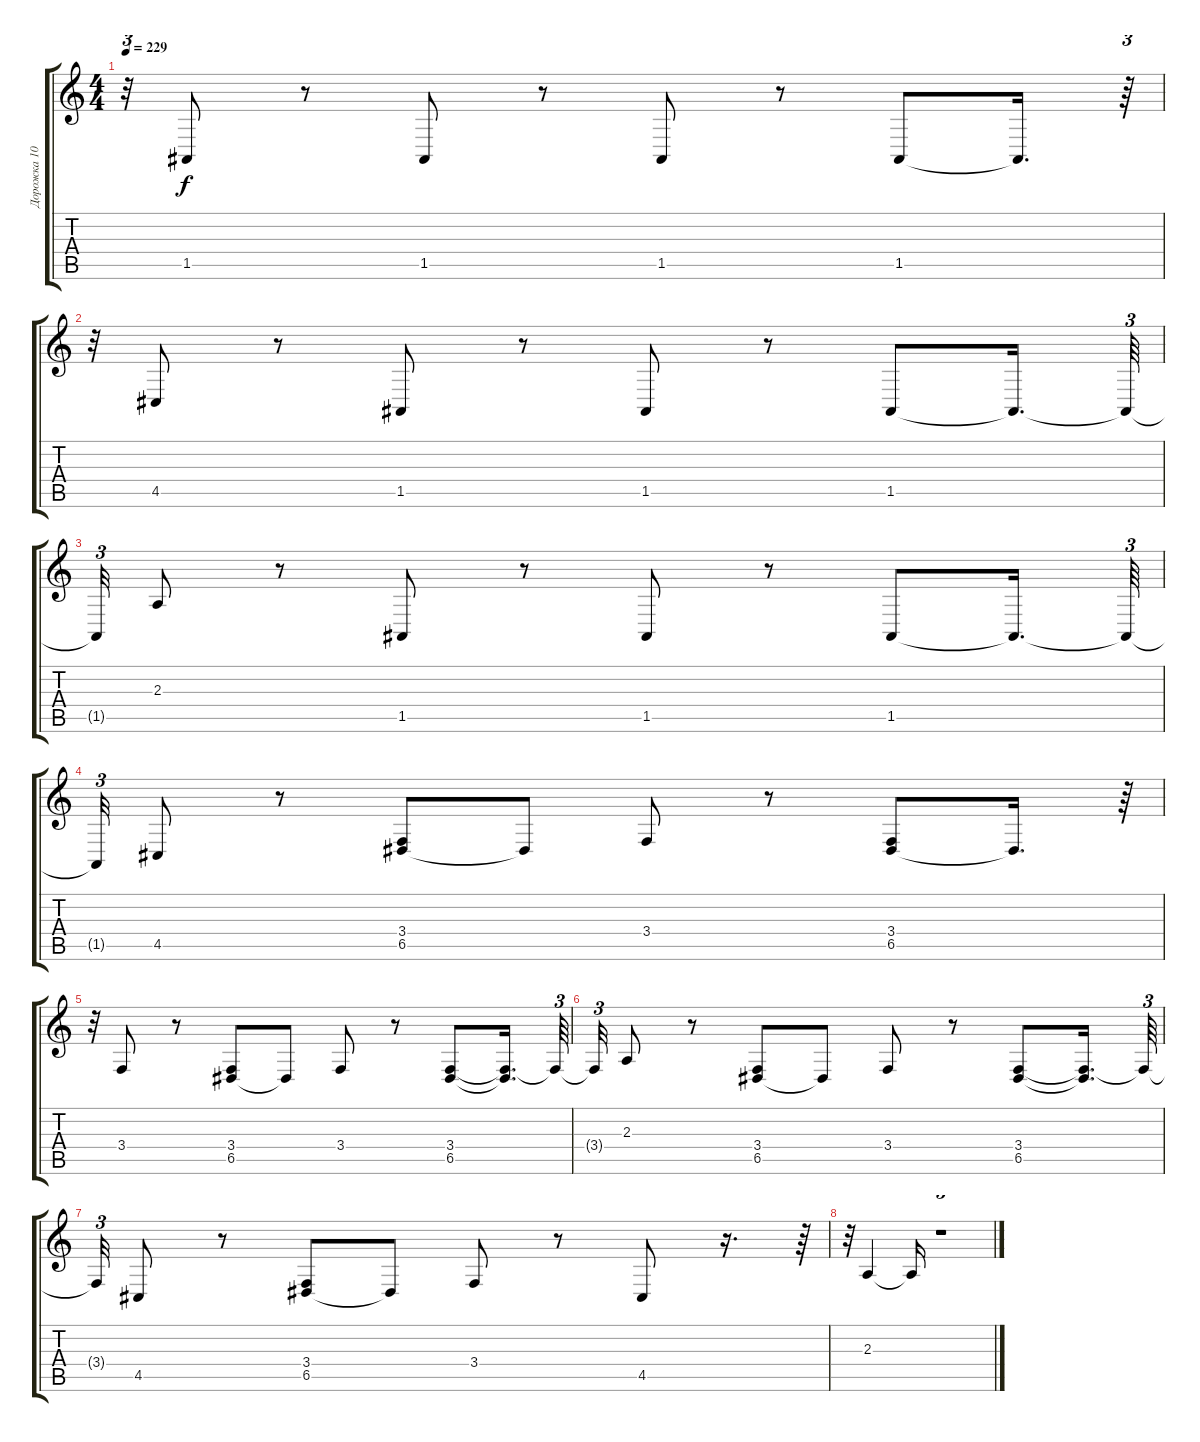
\track ("Дорожка 10" "Дорожка 10") {instrument drawbarorgan}
\staff {score tabs}
\tuning (E4 B3 G3 D3 A2 E2) {hide}
\ts (4 4)
\tempo 229
\clef g2
\ks c
r.32{tu (3 2) dy f} 1.5.8 r.8 1.5.8 r.8 1.5.8 r.8 1.5.8 1.5{t}.16{d} r.64{tu (3 2)} |
r.32{tu (3 2)} 4.5.8 r.8 1.5.8 r.8 1.5.8 r.8 1.5.8 1.5{t}.16{d} 1.5{t}.64{tu (3 2)} |
1.5{t}.32{tu (3 2)} 2.3.8 r.8 1.5.8 r.8 1.5.8 r.8 1.5.8 1.5{t}.16{d} 1.5{t}.64{tu (3 2)} |
1.5{t}.32{tu (3 2)} 4.5.8 r.8 (3.4 6.5).8 6.5{t}.8 3.4.8 r.8 (3.4 6.5).8 6.5{t}.16{d} r.64{tu (3 2)} |
r.32{tu (3 2)} 3.4.8 r.8 (3.4 6.5).8 6.5{t}.8 3.4.8 r.8 (3.4 6.5).8 (3.4{t} 6.5{t}).16{d} 3.4{t}.64{tu (3 2)} |
3.4{t}.32{tu (3 2)} 2.3.8 r.8 (3.4 6.5).8 6.5{t}.8 3.4.8 r.8 (3.4 6.5).8 (3.4{t} 6.5{t}).16{d} 3.4{t}.64{tu (3 2)} |
3.4{t}.32{tu (3 2)} 4.5.8 r.8 (3.4 6.5).8 6.5{t}.8 3.4.8 r.8 4.5.8 r.16{d} r.64{tu (3 2)} |
r.32{tu (3 2)} 2.3.4 2.3{t}.16 r.1{tu (3 2)}
